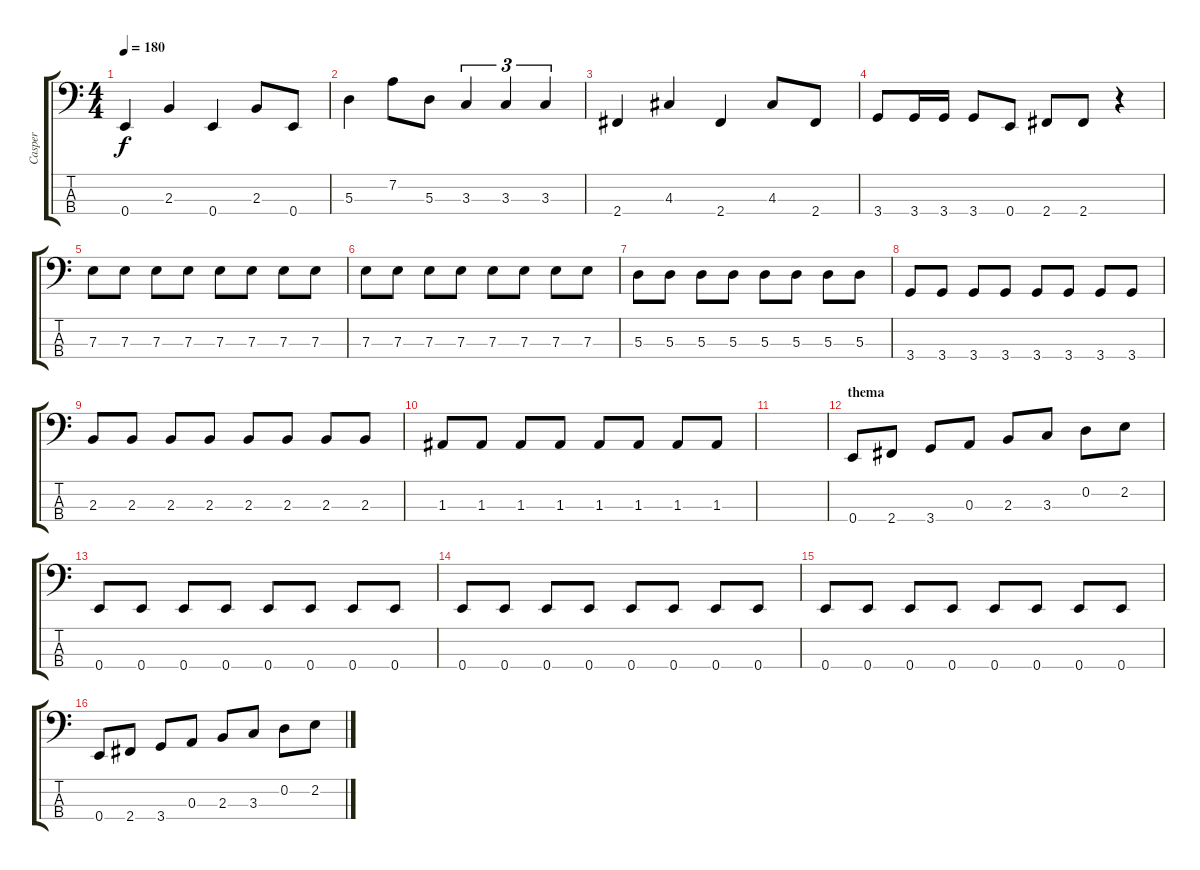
\track ("Casper" "Casper") {instrument electricbasspick}
\staff {score tabs}
\tuning (G2 D2 A1 E1) {hide}
\ts (4 4)
\tempo 180
\clef f4
\ks c
0.4.4{dy f} 2.3.4 0.4.4 2.3.8 0.4.8 |
5.3.4 7.2.8 5.3.8 3.3.4{tu (3 2)} 3.3.4{tu (3 2)} 3.3.4{tu (3 2)} |
2.4.4 4.3.4 2.4.4 4.3.8 2.4.8 |
3.4.8 3.4.16 3.4.16 3.4.8 0.4.8 2.4.8 2.4.8 r.4 |
7.3.8 7.3.8 7.3.8 7.3.8 7.3.8 7.3.8 7.3.8 7.3.8 |
7.3.8 7.3.8 7.3.8 7.3.8 7.3.8 7.3.8 7.3.8 7.3.8 |
5.3.8 5.3.8 5.3.8 5.3.8 5.3.8 5.3.8 5.3.8 5.3.8 |
3.4.8 3.4.8 3.4.8 3.4.8 3.4.8 3.4.8 3.4.8 3.4.8 |
2.3.8 2.3.8 2.3.8 2.3.8 2.3.8 2.3.8 2.3.8 2.3.8 |
1.3.8 1.3.8 1.3.8 1.3.8 1.3.8 1.3.8 1.3.8 1.3.8 |
|
\section ("" "thema")
0.4.8 2.4.8 3.4.8 0.3.8 2.3.8 3.3.8 0.2.8 2.2.8 |
0.4.8 0.4.8 0.4.8 0.4.8 0.4.8 0.4.8 0.4.8 0.4.8 |
0.4.8 0.4.8 0.4.8 0.4.8 0.4.8 0.4.8 0.4.8 0.4.8 |
0.4.8 0.4.8 0.4.8 0.4.8 0.4.8 0.4.8 0.4.8 0.4.8 |
0.4.8 2.4.8 3.4.8 0.3.8 2.3.8 3.3.8 0.2.8 2.2.8
